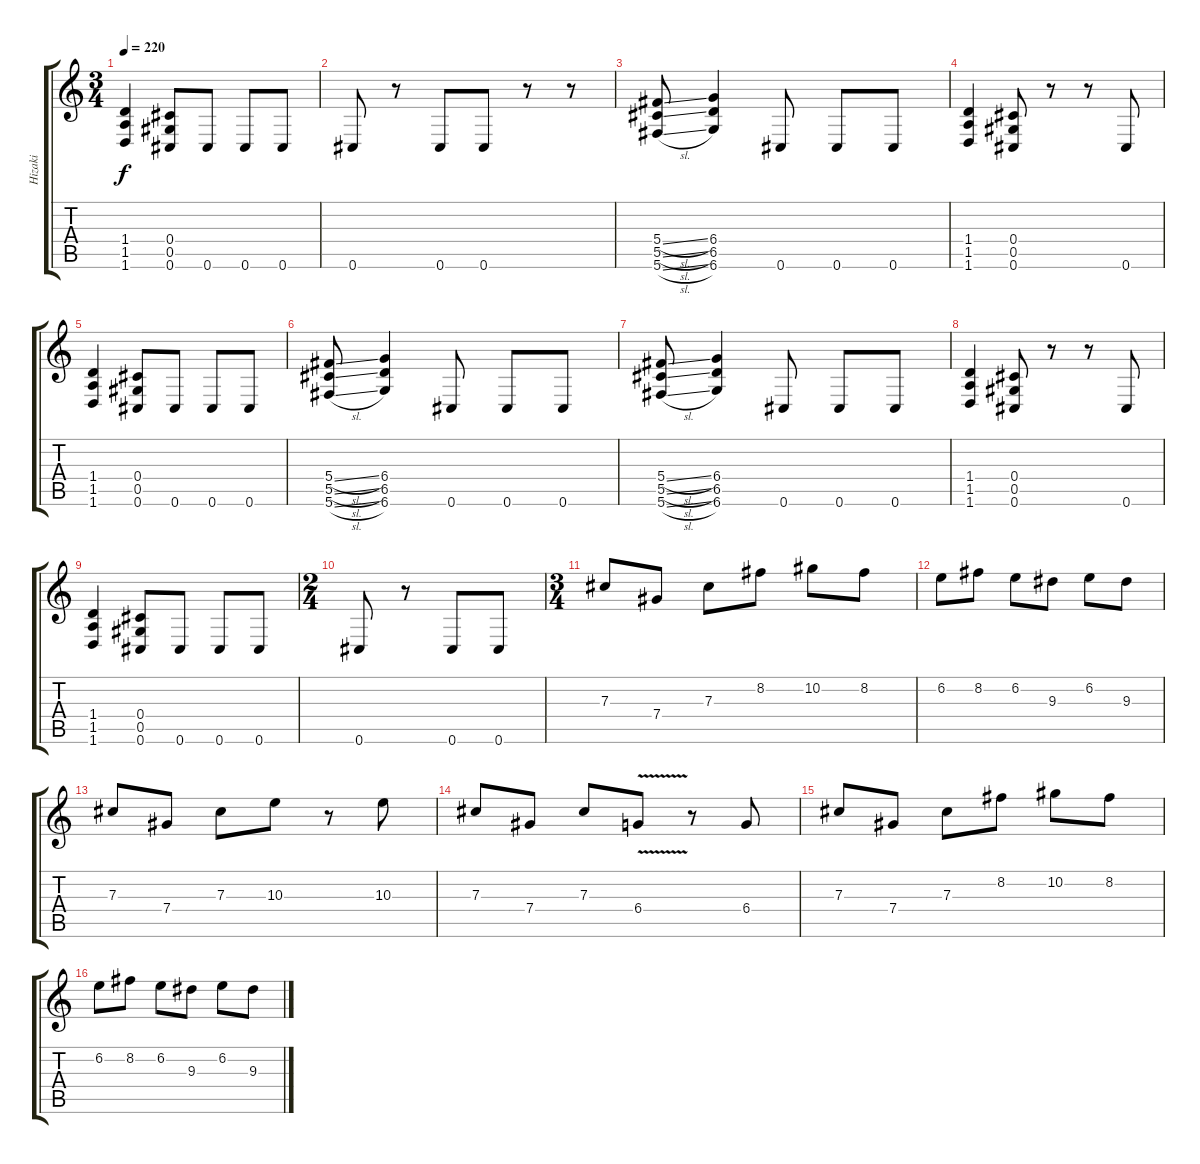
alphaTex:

\track ("Hizaki" "Hizaki") {instrument distortionguitar}
\staff {score tabs}
\tuning (Eb4 Bb3 Gb3 Db3 Ab2 Db2) {hide}
\ts (3 4)
\tempo 220
\clef g2
\ks c
(1.4 1.5 1.6).4{dy f} (0.4 0.5 0.6).8 0.6.8 0.6.8 0.6.8 |
0.6.8 r.8 0.6.8 0.6.8 r.8 r.8 |
(5.4{sl} 5.5{sl} 5.6{sl}).8 (6.4 6.5 6.6).4 0.6.8 0.6.8 0.6.8 |
(1.4 1.5 1.6).4 (0.4 0.5 0.6).8 r.8 r.8 0.6.8 |
(1.4 1.5 1.6).4 (0.4 0.5 0.6).8 0.6.8 0.6.8 0.6.8 |
(5.4{sl} 5.5{sl} 5.6{sl}).8 (6.4 6.5 6.6).4 0.6.8 0.6.8 0.6.8 |
(5.4{sl} 5.5{sl} 5.6{sl}).8 (6.4 6.5 6.6).4 0.6.8 0.6.8 0.6.8 |
(1.4 1.5 1.6).4 (0.4 0.5 0.6).8 r.8 r.8 0.6.8 |
(1.4 1.5 1.6).4 (0.4 0.5 0.6).8 0.6.8 0.6.8 0.6.8 |
\ts (2 4)
0.6.8 r.8 0.6.8 0.6.8 |
\ts (3 4)
7.3.8 7.4.8 7.3.8 8.2.8 10.2.8 8.2.8 |
6.2.8 8.2.8 6.2.8 9.3.8 6.2.8 9.3.8 |
7.3.8 7.4.8 7.3.8 10.3.8 r.8 10.3.8 |
7.3.8 7.4.8 7.3.8 6.4{v}.8 r.8 6.4.8 |
7.3.8 7.4.8 7.3.8 8.2.8 10.2.8 8.2.8 |
6.2.8 8.2.8 6.2.8 9.3.8 6.2.8 9.3.8
